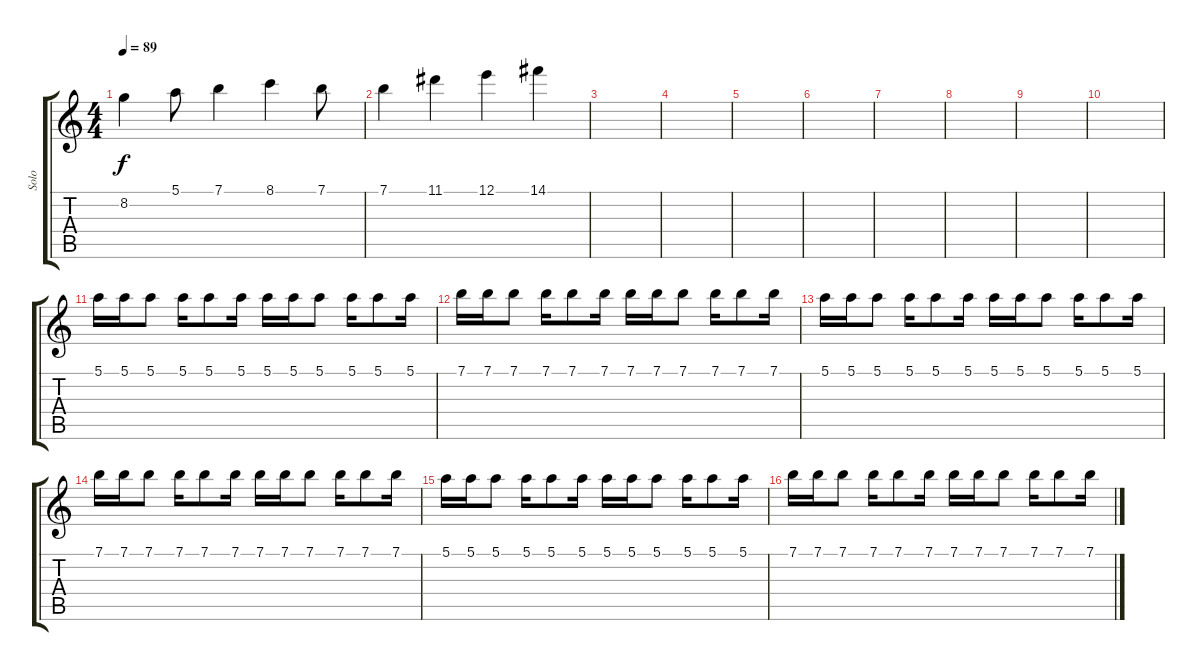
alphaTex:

\track ("Solo" "Solo") {instrument electricguitarclean}
\staff {score tabs}
\tuning (E4 B3 G3 D3 A2 E2) {hide}
\ts (4 4)
\tempo 89
\clef g2
\ks c
8.2.4{dy f} 5.1.8 7.1.4 8.1.4 7.1.8 |
7.1.4 11.1.4 12.1.4 14.1.4 |
|
|
|
|
|
|
|
|
5.1.16 5.1.16 5.1.8 5.1.16 5.1.8 5.1.16 5.1.16 5.1.16 5.1.8 5.1.16 5.1.8 5.1.16 |
7.1.16 7.1.16 7.1.8 7.1.16 7.1.8 7.1.16 7.1.16 7.1.16 7.1.8 7.1.16 7.1.8 7.1.16 |
5.1.16 5.1.16 5.1.8 5.1.16 5.1.8 5.1.16 5.1.16 5.1.16 5.1.8 5.1.16 5.1.8 5.1.16 |
7.1.16 7.1.16 7.1.8 7.1.16 7.1.8 7.1.16 7.1.16 7.1.16 7.1.8 7.1.16 7.1.8 7.1.16 |
5.1.16 5.1.16 5.1.8 5.1.16 5.1.8 5.1.16 5.1.16 5.1.16 5.1.8 5.1.16 5.1.8 5.1.16 |
7.1.16 7.1.16 7.1.8 7.1.16 7.1.8 7.1.16 7.1.16 7.1.16 7.1.8 7.1.16 7.1.8 7.1.16
